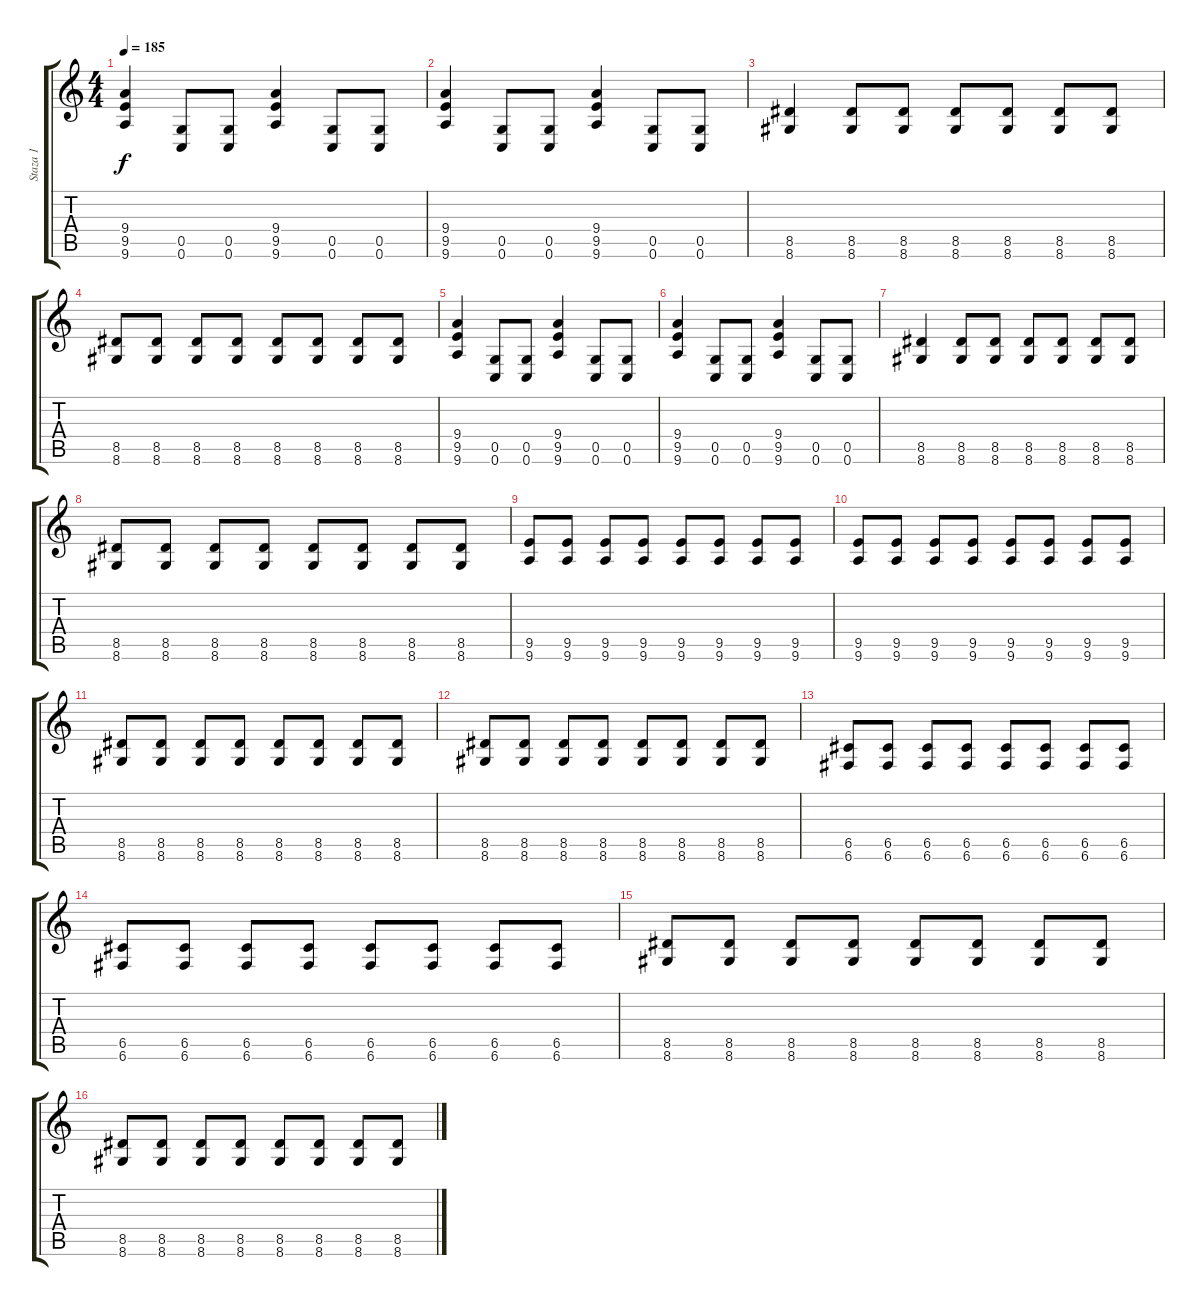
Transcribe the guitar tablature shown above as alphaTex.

\track ("Staza 1" "Staza 1") {instrument distortionguitar}
\staff {score tabs}
\tuning (D4 A3 F3 C3 G2 C2) {hide}
\ts (4 4)
\tempo 185
\clef g2
\ks c
(9.4 9.5 9.6).4{dy f instrument distortionguitar} (0.5 0.6).8 (0.5 0.6).8 (9.4 9.5 9.6).4 (0.5 0.6).8 (0.5 0.6).8 |
(9.4 9.5 9.6).4 (0.5 0.6).8 (0.5 0.6).8 (9.4 9.5 9.6).4 (0.5 0.6).8 (0.5 0.6).8 |
(8.5 8.6).4 (8.5 8.6).8 (8.5 8.6).8 (8.5 8.6).8 (8.5 8.6).8 (8.5 8.6).8 (8.5 8.6).8 |
(8.5 8.6).8 (8.5 8.6).8 (8.5 8.6).8 (8.5 8.6).8 (8.5 8.6).8 (8.5 8.6).8 (8.5 8.6).8 (8.5 8.6).8 |
(9.4 9.5 9.6).4{instrument distortionguitar} (0.5 0.6).8 (0.5 0.6).8 (9.4 9.5 9.6).4 (0.5 0.6).8 (0.5 0.6).8 |
(9.4 9.5 9.6).4 (0.5 0.6).8 (0.5 0.6).8 (9.4 9.5 9.6).4 (0.5 0.6).8 (0.5 0.6).8 |
(8.5 8.6).4 (8.5 8.6).8 (8.5 8.6).8 (8.5 8.6).8 (8.5 8.6).8 (8.5 8.6).8 (8.5 8.6).8 |
(8.5 8.6).8 (8.5 8.6).8 (8.5 8.6).8 (8.5 8.6).8 (8.5 8.6).8 (8.5 8.6).8 (8.5 8.6).8 (8.5 8.6).8 |
(9.5 9.6).8 (9.5 9.6).8 (9.5 9.6).8 (9.5 9.6).8 (9.5 9.6).8 (9.5 9.6).8 (9.5 9.6).8 (9.5 9.6).8 |
(9.5 9.6).8 (9.5 9.6).8 (9.5 9.6).8 (9.5 9.6).8 (9.5 9.6).8 (9.5 9.6).8 (9.5 9.6).8 (9.5 9.6).8 |
(8.5 8.6).8 (8.5 8.6).8 (8.5 8.6).8 (8.5 8.6).8 (8.5 8.6).8 (8.5 8.6).8 (8.5 8.6).8 (8.5 8.6).8 |
(8.5 8.6).8 (8.5 8.6).8 (8.5 8.6).8 (8.5 8.6).8 (8.5 8.6).8 (8.5 8.6).8 (8.5 8.6).8 (8.5 8.6).8 |
(6.5 6.6).8 (6.5 6.6).8 (6.5 6.6).8 (6.5 6.6).8 (6.5 6.6).8 (6.5 6.6).8 (6.5 6.6).8 (6.5 6.6).8 |
(6.5 6.6).8 (6.5 6.6).8 (6.5 6.6).8 (6.5 6.6).8 (6.5 6.6).8 (6.5 6.6).8 (6.5 6.6).8 (6.5 6.6).8 |
(8.5 8.6).8 (8.5 8.6).8 (8.5 8.6).8 (8.5 8.6).8 (8.5 8.6).8 (8.5 8.6).8 (8.5 8.6).8 (8.5 8.6).8 |
(8.5 8.6).8 (8.5 8.6).8 (8.5 8.6).8 (8.5 8.6).8 (8.5 8.6).8 (8.5 8.6).8 (8.5 8.6).8 (8.5 8.6).8
